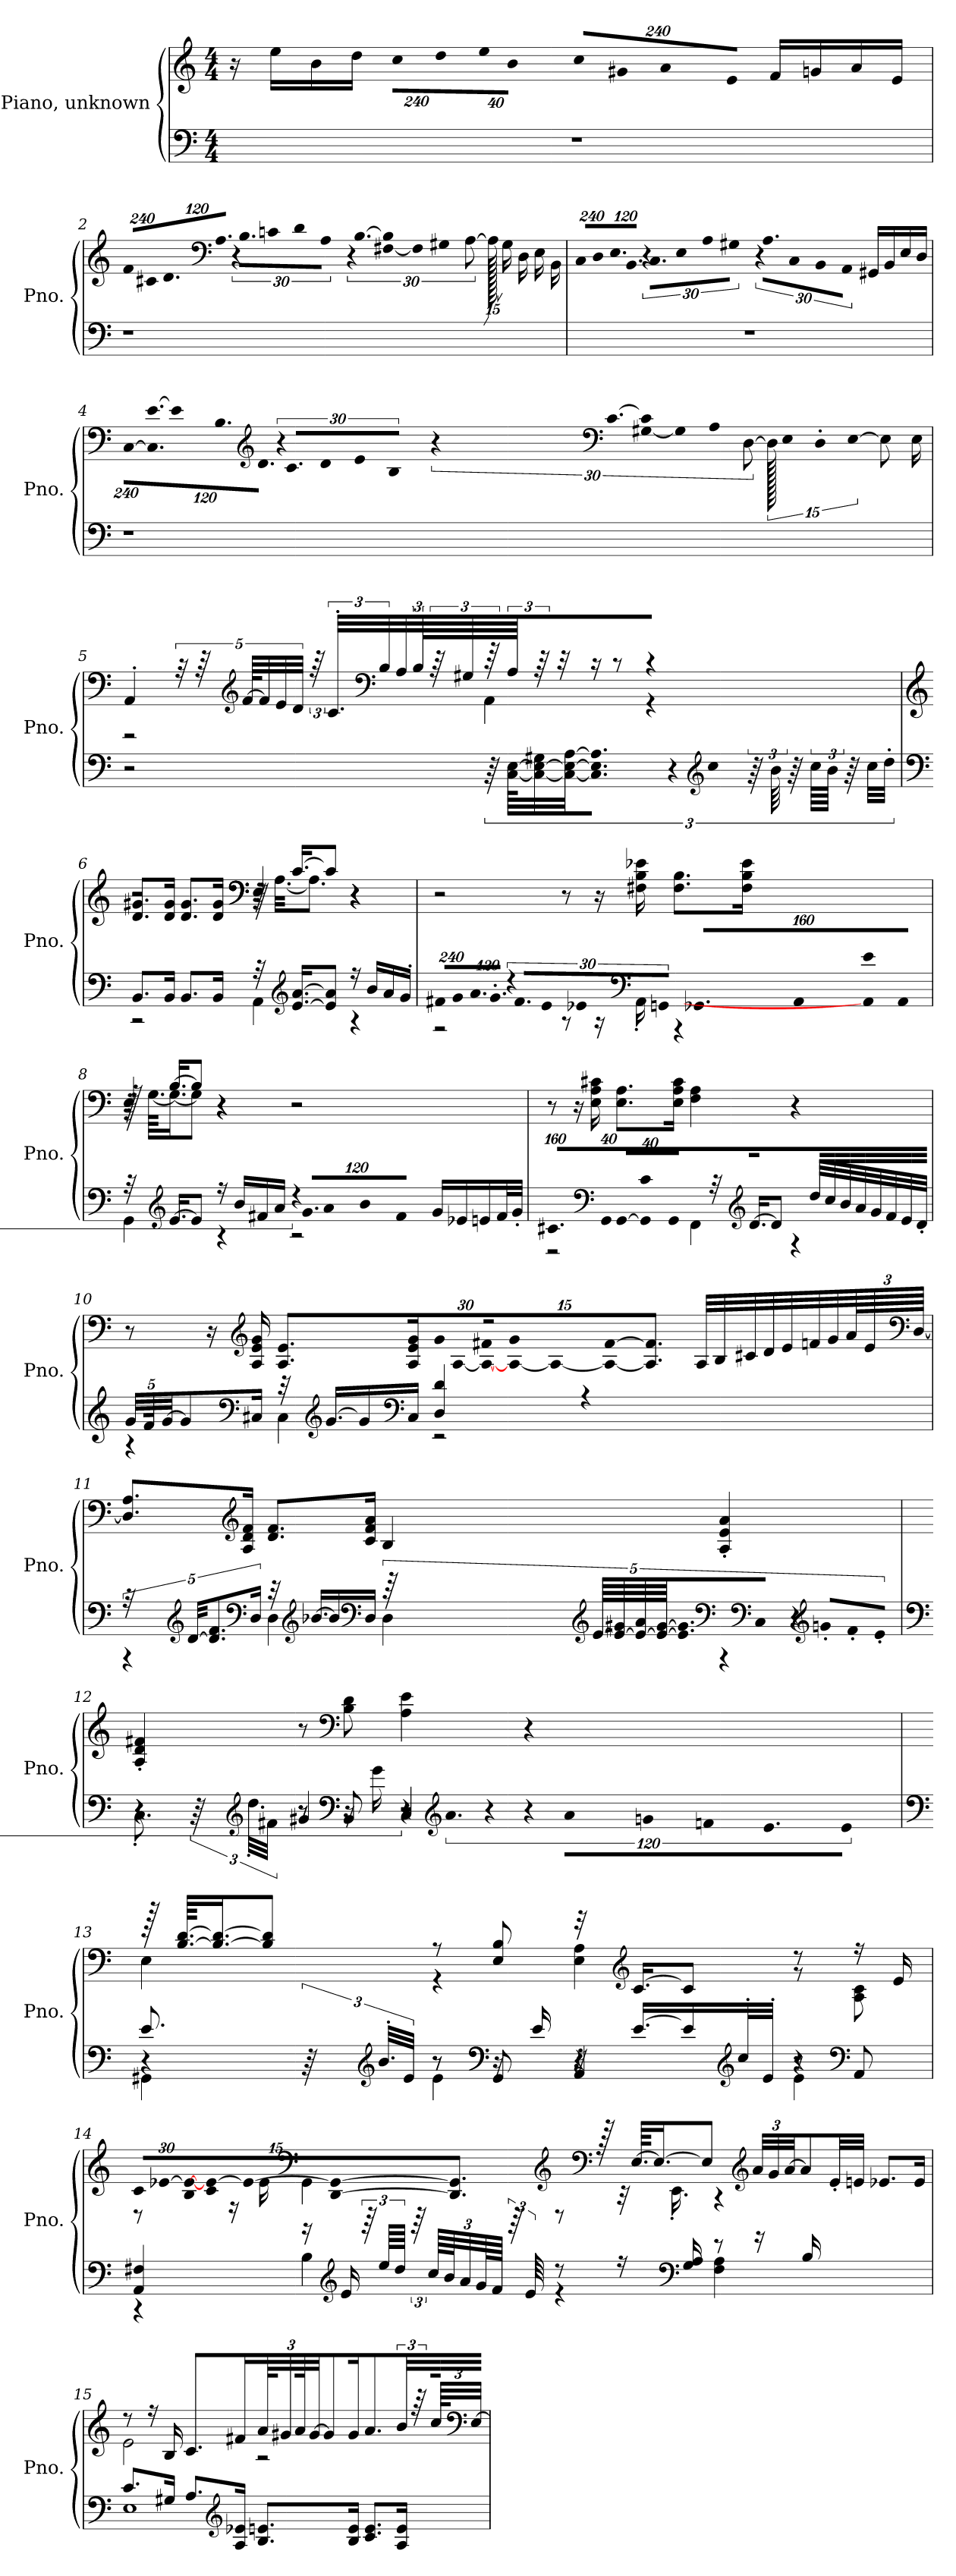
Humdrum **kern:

**kern	**kern
*part1	*part1
*staff2	*staff1
*I"Piano, unknown	*
*I'Pno.	*
*clefF4	*clefG2
*k[]	*k[]
*M4/4	*M4/4
*MM120	*MM120
=1	=1
1r	16r
.	16ee\LL
.	16b\
.	16dd\JJ
*	*Xbrackettup
!	!LO:N:vis=16
.	1920%137cc\LL
!	!LO:N:vis=16
.	1920%137dd\
!	!LO:N:vis=32
.	640%23ee\K
!	!LO:N:vis=16
.	1920%137b\JJ
!	!LO:N:vis=16
.	1920%137cc/LL
!	!LO:N:vis=16
.	1920%137g#X/
!	!LO:N:vis=32
.	640%23a/K
!	!LO:N:vis=16
.	1920%137e/JJ
.	16f/LL
.	16gn/
.	16a/
.	16e/JJ
=2	=2
!	!LO:N:vis=16
1r	1920%137f/LL
!	!LO:N:vis=16
.	1920%137c#X/
!	!LO:N:vis=32.
.	1920%103d/L
*	*clefF4
!	!LO:N:vis=32.
.	1920%103A/JJJ
*	*brackettup
!	!LO:N:vis=64
.	960%17r
!	!LO:N:vis=32.
.	1920%103B\KLL
!	!LO:N:vis=16
.	1920%137cn\
!	!LO:N:vis=32
.	640%23d\K
!	!LO:N:vis=16
.	1920%137A\JJ
!	!LO:N:vis=64
.	960%17r
!	!LO:N:vis=32.
.	[1920%103B\LLL
!	!LO:N:vis=32
.	[640%23F#X\ 640%23B\]
!	!LO:N:vis=32
.	640%23F#\]
!	!LO:N:vis=32
.	640%23G#X\J
.	[240%17A\J
.	1920A\]
.	16G#\LL
.	16D\
.	16E\
.	16BB\JJ
1920ryy	.
!!LO:LB:g=z
=3	=3
*	*Xbrackettup
!	!LO:N:vis=16
1r	1920%137C/LL
!	!LO:N:vis=16
.	1920%137D/
!	!LO:N:vis=32.
.	1920%103E/L
!	!LO:N:vis=32.
.	1920%103BB/JJJ
*	*brackettup
!	!LO:N:vis=64
.	960%17r
!	!LO:N:vis=32.
.	1920%103C\KLL
!	!LO:N:vis=16
.	1920%137E\
!	!LO:N:vis=32
.	640%23A\K
!	!LO:N:vis=16
.	1920%137G#X\JJ
!	!LO:N:vis=64
.	960%17r
!	!LO:N:vis=32.
.	1920%103A\KLL
!	!LO:N:vis=16
.	1920%137C\
!	!LO:N:vis=32
.	640%23BB\K
!	!LO:N:vis=16
.	1920%137AA\JJ
.	16GG#X/LL
.	16BB/
.	16E/
.	16D/JJ
!!LO:LB:g=z
=4	=4
*	*Xbrackettup
!	!LO:N:vis=16
1r	[1920%137C\LL
!	!LO:N:vis=32.
.	1920%103C\] [1920%103e\L
!	!LO:N:vis=64
.	960%17e\K]
!	!LO:N:vis=32.
.	1920%103B\
*	*clefG2
!	!LO:N:vis=32.
.	1920%103d\JJJ
*	*brackettup
!	!LO:N:vis=64
.	960%17r
!	!LO:N:vis=32.
.	1920%103c/KLL
!	!LO:N:vis=16
.	1920%137d/
!	!LO:N:vis=32
.	640%23e/K
!	!LO:N:vis=16
.	1920%137B/JJ
!	!LO:N:vis=64
.	960%17r
*	*clefF4
!	!LO:N:vis=32.
.	[1920%103c\LLL
!	!LO:N:vis=32
.	[640%23G#X\ 640%23c\]
!	!LO:N:vis=32
.	640%23G#\]
!	!LO:N:vis=32
.	640%23A\J
.	[240%17D\J
.	1920D\]
*	*Xbrackettup
.	48E\LLL
.	48D'\
.	[48E\JJ
.	8E\]
.	16E\Jk
1920ryy	.
!!LO:LB:g=z
=5	=5
*	*^
2r	4AA'/	2r
*	*brackettup	*
.	40r	.
.	80r	.
*	*clefG2	*
.	[80f/KLLL	.
.	40f/]	.
.	40e/	.
.	40d/JJJ	.
.	96r	.
.	48.c'/LLL	.
*	*clefF4	*
.	48B/	.
.	32A/	.
.	96B/JJJk	.
.	96r	.
.	96G#X/	.
96r	96r	4AA\
[96C\ [96E\KLLL	96A/	.
48C\_ 48E\_ 48G#X\	96r	.
.	32r	.
48C\_ 48E\_ [48A\JJ	.	.
8.C\] 8.E\] 8.A\]J	16r	.
.	8r	.
16r	4r	4r
*clefG2	*	*
16cc\	.	.
96r	.	.
96b\	.	.
96r	.	.
96cc\LLLL	.	.
96b\JJJJ	.	.
96r	.	.
32cc\LLL	.	.
32dd'\JJJ	.	.
*	*v	*v
!!LO:LB:g=z
=6	=6
*clefF4	*clefG2
*^	*^
*	*	*	*^
8.BB/L	2r	8.d/ 8.g#X/L	2r	2r
16BB/Jk	.	16d/ 16g#/Jk	.	.
8.BB/L	.	8.d/ 8.g#/L	.	.
16BB/Jk	.	16d/ 16g#/Jk	.	.
*	*	*clefF4	*	*
32r	4AA\	32r	64r	4E/
.	.	.	[32.A\KKL	.
*clefG2	*	*	*	*
[16.e/ [16.a/KL	.	[16.c/KL	.	.
.	.	.	8.A\J]	.
8e/] 8a/]J	.	8c/J]	.	.
16r	4r	4r	4r	4r
16b/LL	.	.	.	.
16a/	.	.	.	.
16g'/JJ	.	.	.	.
*	*	*v	*v	*v
=7	=7	=7
*Xbrackettup	*	*
!LO:N:vis=16	!	!
1920%137f#X/LL	2r	2r
!LO:N:vis=16	!	!
1920%137g/	.	.
!LO:N:vis=32.	!	!
1920%103a/L	.	.
!LO:N:vis=32.	!	!
1920%103g'/JJJ	.	.
*brackettup	*	*
!LO:N:vis=64	!	!
960%17r	.	.
!LO:N:vis=32.	!	!
1920%103f#/KLL	.	.
!LO:N:vis=16	!	!
1920%137e/	.	.
!LO:N:vis=32	!	!
640%23e-X/K	.	.
!LO:N:vis=16	!	!
1920%137en/JJ	.	.
*Xbrackettup	*	*
!LO:N:vis=8.	!	!
640%137e-X/L	8r	8r
.	16r	16r
*clefF4	*	*
.	16AA'\	16F#X\ 16B\ 16e-X\
!LO:N:vis=16	!	!
[1920%137AA/K	.	.
.	4r	8.F#\ 8.B\L
1920ryy	.	.
!LO:N:vis=8	!	!
960%137AA/] 960%137e-/	.	.
!LO:N:vis=16	!	!
1920%137AA/Jk	.	.
.	.	16F#\ 16B\ 16e-\Jk
!!LO:LB:g=z
=8	=8	=8
*	*	*^
*	*	*	*^
32r	4GG\	32r	128r	4E/
.	.	.	[64.G\KKLL	.
*clefG2	*	*	*	*
[16.e/KL	.	[16.B/KL	16.G\J_	.
8e/J]	.	8B/J]	8G\J]	.
16r	4r	4r	4r	4r
16b/LL	.	.	.	.
16f#X/	.	.	.	.
16a/JJ	.	.	.	.
*brackettup	*	*	*	*
!LO:N:vis=64	!	!	!	!
960%17r	2r	2r	2r	2r
!LO:N:vis=32.	!	!	!	!
1920%103g/KLL	.	.	.	.
!LO:N:vis=16	!	!	!	!
1920%137a/	.	.	.	.
!LO:N:vis=32	!	!	!	!
640%23b/K	.	.	.	.
!LO:N:vis=16	!	!	!	!
1920%137f#/JJ	.	.	.	.
16g/LL	.	.	.	.
16e-X/	.	.	.	.
16en/	.	.	.	.
32f#/L	.	.	.	.
32g'/JJJ	.	.	.	.
*	*	*v	*v	*v
=9	=9	=9
*Xbrackettup	*	*
!LO:N:vis=8.	!	!
640%137c#X/L	2r	8r
.	.	16r
.	.	16E\ 16A\ 16c#X\
*clefF4	*	*
!LO:N:vis=32	!	!
640%23GG/Jkk	.	.
!LO:N:vis=32	!	!
[640%23GG/KKL	.	8.E\ 8.A\L
!LO:N:vis=8	!	!
960%137GG/] 960%137c#/	.	.
!LO:N:vis=16	!	!
1920%137GG/Jk	.	.
.	.	16E\ 16A\ 16c#\Jk
32r	4FF\	4F\ 4A\
*clefG2	*	*
[16.d/KL	.	.
8d/J]	.	.
32dd/LLL	4r	4r
32cc/	.	.
32b/	.	.
32a/	.	.
32g/	.	.
32f/	.	.
32e/	.	.
32d'/JJJ	.	.
!!LO:PB:g=z
=10	=10	=10
40g/LLL	4r	8r
80f/K	.	.
[40g/JJ	.	.
8g/]	.	.
.	.	16r
*clefF4	*	*clefG2
16C#X/Jk	.	16A/ 16e/ 16g/
32r	4C#\	8.A/ 8.e/L
*clefG2	*	*
[16.g/LL	.	.
16g/]	.	.
*clefF4	*	*
16C#/JJ	.	16A/ 16e/ 16g/L
*	*	*Xbrackettup
!	!	!LO:N:vis=256
4D/ 4d/	2r	1920%17g/LLL
!	!	!LO:N:vis=256
.	.	[1920%17A/J
!	!	!LO:N:vis=64
.	.	960%17A/_ 960%17f#X/
.	.	1920ryy
!	!	!LO:N:vis=256
.	.	1920%17A/_ 1920%17g/L
!	!	!LO:N:vis=256
.	.	1920%17A/_
!	!	!LO:N:vis=256
.	.	1920%17A/_ [1920%17f#/JJJJ
.	.	8.A/] 8.f#/]J
4r	.	32A/LLL
.	.	32B/
.	.	32c#X/
.	.	32d/
.	.	32e/
.	.	32fn/
.	.	32g/
.	.	96a/L
.	.	96e/
*	*	*clefF4
.	.	[96D/JJJJ
!!LO:LB:g=z
=11	=11	=11
*brackettup	*	*
40r	4r	8.D/] 8.A/L
*clefG2	*	*
[40d/KKL	.	.
10.d/] 10.f/	.	.
*	*	*clefG2
.	.	16A/ 16d/ 16f/Jk
*clefF4	*	*
20D/Jk	.	.
32r	4D\	8.d/ 8.f/L
*clefG2	*	*
[16.b-X/LL	.	.
16b-/]	.	.
*clefF4	*	*
16D/JJ	.	16c/ 16f/ 16a/Jk
80r	4D\	4B/
*clefG2	*	*
[80e/LLLL	.	.
80e/_ 80g#X/	.	.
80e/_ 80a/	.	.
80e/_ [80g#/JJJ	.	.
8.e/] 8.g#/]	.	.
*clefF4	*	*
8C/J	4r	4A/' 4e/' 4a/'
32r	.	.
*clefG2	*	*
32gn'/LLL	.	.
32f'/	.	.
32e'/JJJ	.	.
*v	*v	*
!!LO:LB:g=z
=12	=12
*clefF4	*
*^	*
*	*^	*
4r	8.C'\	4r	4A/' 4d/' 4f#X/'
.	96r	.	.
*clefG2	*	*	*
.	48.dd'\LLL	.	.
.	48f#X\JJJ	.	.
4g#X/	8r	8r	8r
*clefF4	*	*	*clefF4
.	16r	8BB/	8B\ 8d\
.	16g#\	.	.
!	!LO:N:vis=32	!	!
2r	640%23r	4C/	4A\ 4e\
*clefG2	*	*	*
!	!LO:N:vis=16.	!	!
.	960%103a\	.	.
!	!LO:N:vis=64	!	!
.	960%17r	.	.
!	!LO:N:vis=64	!	!
.	960%17a\KLLL	.	.
!	!LO:N:vis=32	!	!
.	640%23gn\	.	.
!	!LO:N:vis=32	!	!
.	640%23fn\JJ	.	.
.	.	4r	4r
.	8.e\	.	.
.	16e\Jk	.	.
1920ryy	.	1920ryy	1920ryy
!!LO:LB:g=z
=13	=13	=13	=13
*clefF4	*	*	*
*	*	*	*^
8.e/	4GG#X\	4r	128r	4E\
.	.	.	[64.B/ [64.d/KKLL	.
.	.	.	16.B/_ 16.d/_J	.
.	.	.	8B/] 8d/]J	.
96r	.	.	.	.
*clefG2	*	*	*	*
48.b'/LLL	.	.	.	.
48e/JJJ	.	.	.	.
8r	4e\	8r	8r	4r
*clefF4	*	*	*	*
16r	.	8GG#/	8E/ 8B/	.
16e/	.	.	.	.
32r	4r	4AA/	32r	4E\ 4A\
*	*	*	*clefG2	*
[16.e/LL	.	.	[16.c/KL	.
16e/]	.	.	8c/J]	.
*clefG2	*	*	*	*
32cc'/L	.	.	.	.
32e'/JJJ	.	.	.	.
8r	4e\	4r	8r	8r
*clefF4	*	*	*	*
8AA/	.	.	16r	8A\ 8c\
.	.	.	16e/	.
*	*v	*v	*	*
!!LO:LB:g=z	!!
=14	=14	=14	=14
!	!	!LO:N:vis=256	!
4AA/ 4F#X/	4r	1920%17c/LLLLL	8r
!	!	!LO:N:vis=256	!
.	.	[1920%17e-X/J	.
!	!	!LO:N:vis=64	!
.	.	960%17B/ 960%17e-/_	.
.	.	1920ryy	.
!	!	!LO:N:vis=256	!
.	.	1920%17c/ 1920%17e-/_L	.
!	!	!LO:N:vis=256	!
.	.	1920%17e-/_	.
!	!	!LO:N:vis=256	!
.	.	[1920%17B/ 1920%17e-/_JJJJ	.
.	.	8.B/] 8.e-/]J	.
.	.	.	16r
.	.	.	16e-\
*	*	*clefF4	*
16r	4B\	128r	4GG\
.	.	[64.E/KKLL	.
.	.	16.E/J_	.
*clefG2	*	*	*
16e/	.	.	.
96r	.	8E/J]	.
96ee/LLLL	.	.	.
96dd/JJJJ	.	.	.
96r	.	.	.
96cc/LLLL	.	.	.
96b/J	.	.	.
*Xbrackettup	*	*	*
48a/	.	.	.
96g/L	.	.	.
*brackettup	*	*	*
96f/JJJJ	.	.	.
96r	.	.	.
96e/	.	.	.
*	*	*clefG2	*
8r	4r	48a/LLL	8r
.	.	48g/	.
.	.	[48a/JJ	.
.	.	8a/]	.
16r	.	.	32r
.	.	.	16.c'\
*clefF4	*	*	*
16G/ 16A/	.	32e-'/LL	.
.	.	32en/JJJ	.
8r	4F#\ 4A\	8.e-X/L	4r
16r	.	.	.
16B/	.	16e-/Jk	.
!!LO:LB:g=z	!!
=15	=15	=15	=15
8.c/L	1E	8r	2e\
.	.	16r	.
16G#X/Jk	.	16B/	.
8.A/L	.	8.c/L	.
*clefG2	*	*	*
16A/ 16e-X/Jk	.	16f#X/L	.
8.B/ 8.en/L	.	96a/KL	2r
.	.	48g#X/	.
.	.	96a/K	.
.	.	[48g#/JJ	.
.	.	8g#/]	.
16B/ 16e/Jk	.	16g#/K	.
8.c/ 8.e/L	.	8.a/	.
*	*	*brackettup	*
16A/ 16e/Jk	.	48b/Jkk	.
.	.	96r	.
.	.	96cc/KLLL	.
*	*	*clefF4	*
.	.	[48E/JJJ	.
*v	*v	*	*
*	*v	*v
=	=
*-	*-
